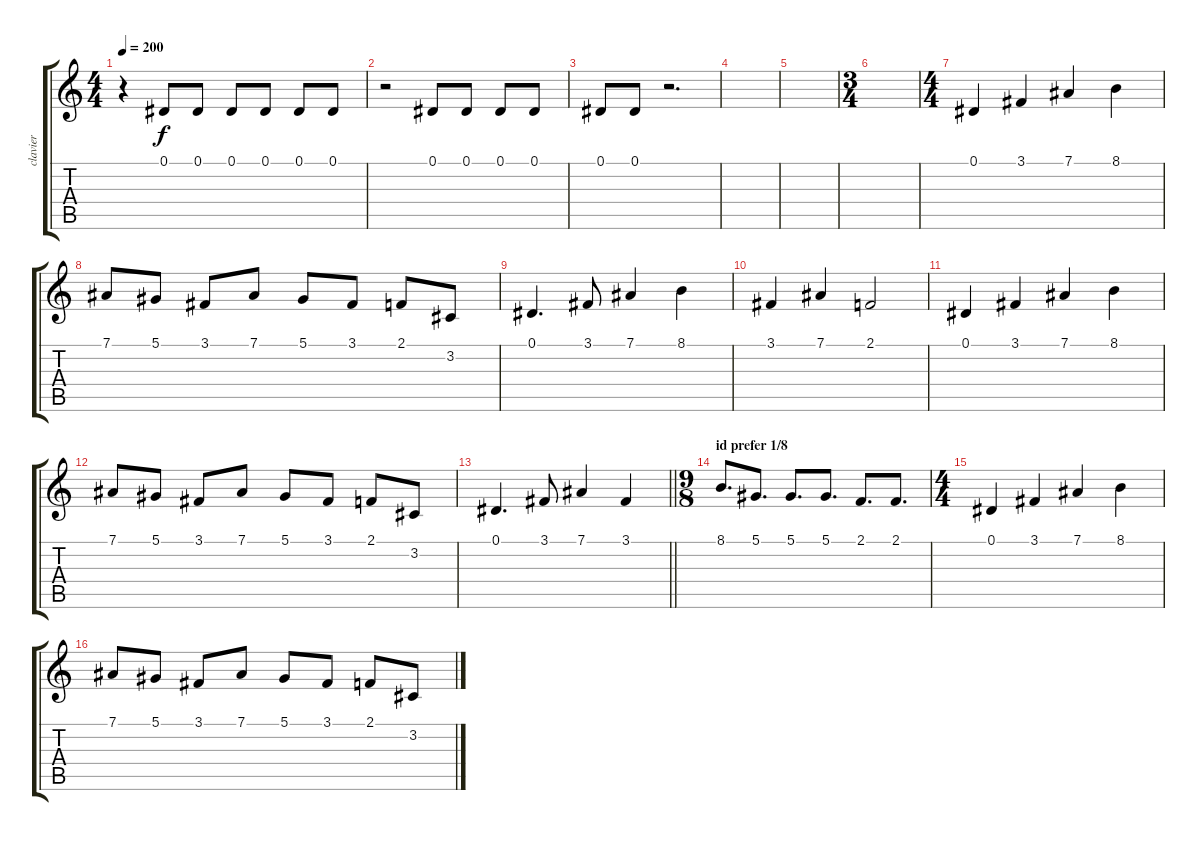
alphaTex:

\track ("clavier" "clavier") {instrument lead1square}
\staff {score tabs}
\tuning (Eb4 Bb3 Gb3 Db3 Ab2 Eb2) {hide}
\ts (4 4)
\tempo 200
\clef g2
\ks c
r.4{dy f} 0.1.8 0.1.8 0.1.8 0.1.8 0.1.8 0.1.8 |
r.2 0.1.8 0.1.8 0.1.8 0.1.8 |
0.1.8 0.1.8 r.2{d} |
|
|
\ts (3 4)
|
\ts (4 4)
0.1.4{volume 16 instrument tremolostrings} 3.1.4 7.1.4 8.1.4 |
7.1.8 5.1.8 3.1.8 7.1.8 5.1.8 3.1.8 2.1.8 3.2.8 |
0.1.4{d volume 16 instrument tremolostrings} 3.1.8 7.1.4 8.1.4 |
3.1.4 7.1.4 2.1.2 |
0.1.4{volume 16 instrument tremolostrings} 3.1.4 7.1.4 8.1.4 |
7.1.8 5.1.8 3.1.8 7.1.8 5.1.8 3.1.8 2.1.8 3.2.8 |
\barLineRight lightlight
0.1.4{d volume 16 instrument tremolostrings} 3.1.8 7.1.4 3.1.4 |
\ts (9 8)
\section ("" "id prefer 1/8")
8.1.8{d} 5.1.8{d} 5.1.8{d} 5.1.8{d} 2.1.8{d} 2.1.8{d} |
\ts (4 4)
0.1.4{volume 16 instrument tremolostrings} 3.1.4 7.1.4 8.1.4 |
7.1.8 5.1.8 3.1.8 7.1.8 5.1.8 3.1.8 2.1.8 3.2.8
